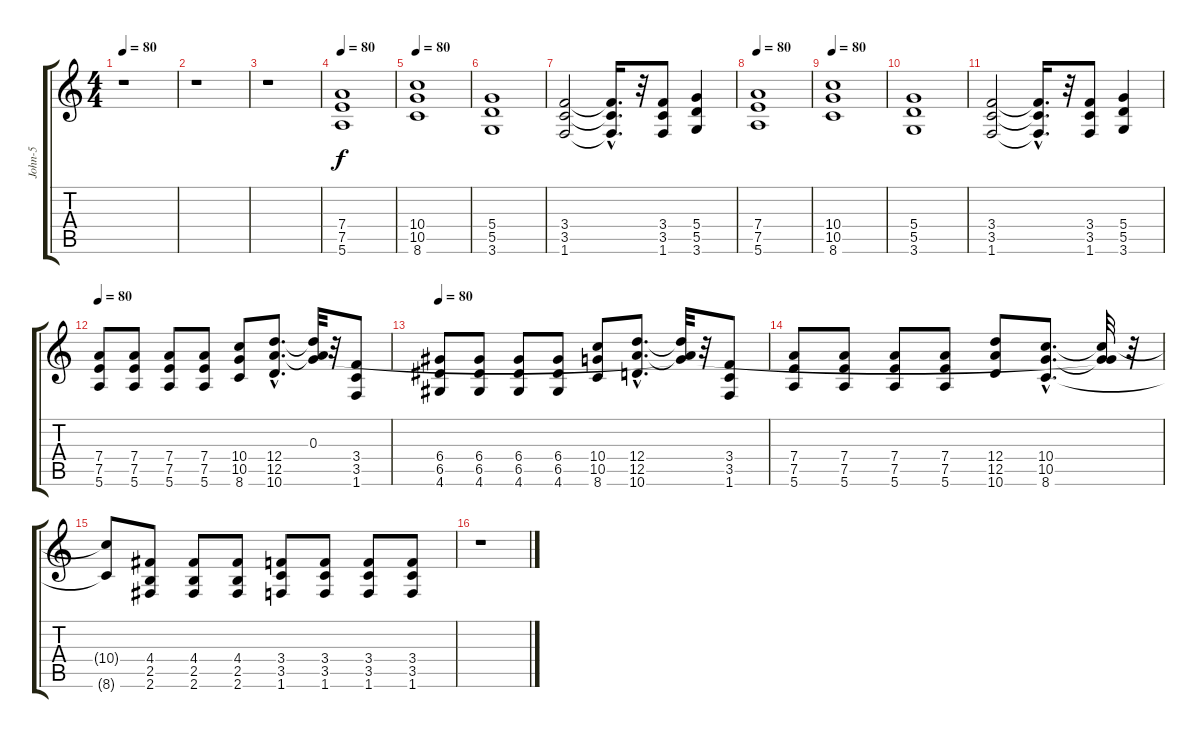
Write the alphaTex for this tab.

\track ("John-5" "John-5") {instrument distortionguitar}
\staff {score tabs}
\tuning (E4 B3 G3 D3 A2 E2) {hide}
\ts (4 4)
\tempo 80
\clef g2
\ks c
r.1{dy f} |
r.1 |
r.1 |
\tempo 80
(7.4 7.5 5.6).1 |
\tempo 80
(10.4 10.5 8.6).1 |
(5.4 5.5 3.6).1 |
(3.4 3.5 1.6).2 (3.4{hac t} 3.5{hac t} 1.6{hac t}).16{d} r.32 (3.4 3.5 1.6).8 (5.4 5.5 3.6).4 |
\tempo 80
(7.4 7.5 5.6).1 |
\tempo 80
(10.4 10.5 8.6).1 |
(5.4 5.5 3.6).1 |
(3.4 3.5 1.6).2 (3.4{hac t} 3.5{hac t} 1.6{hac t}).16{d} r.32 (3.4 3.5 1.6).8 (5.4 5.5 3.6).4 |
\tempo 80
(7.4 7.5 5.6).8 (7.4 7.5 5.6).8 (7.4 7.5 5.6).8 (7.4 7.5 5.6).8 (10.4 10.5 8.6).8 (12.4{hac} 12.5{hac} 10.6{hac}).8{d} (0.3 12.4{t} 12.5{t}).32 r.32 (3.4 3.5 1.6).8 |
\tempo 80
(6.4 6.5 4.6).8 (6.4 6.5 4.6).8 (6.4 6.5 4.6).8 (6.4 6.5 4.6).8 (10.4 10.5 8.6).8 (12.4{hac} 12.5{hac} 10.6{hac}).8{d} (0.3{t} 12.4{t} 12.5{t}).32 r.32 (3.4 3.5 1.6).8 |
(7.4 7.5 5.6).8 (7.4 7.5 5.6).8 (7.4 7.5 5.6).8 (7.4 7.5 5.6).8 (12.4 12.5 10.6).8 (10.4{hac} 10.5{hac} 8.6{hac}).8{d} (0.3{t} 10.4{t} 10.5{t}).32 r.32 |
(10.4{t} 8.6{t}).8 (4.4 2.5 2.6).8 (4.4 2.5 2.6).8 (4.4 2.5 2.6).8 (3.4 3.5 1.6).8 (3.4 3.5 1.6).8 (3.4 3.5 1.6).8 (3.4 3.5 1.6).8 |
r.1
